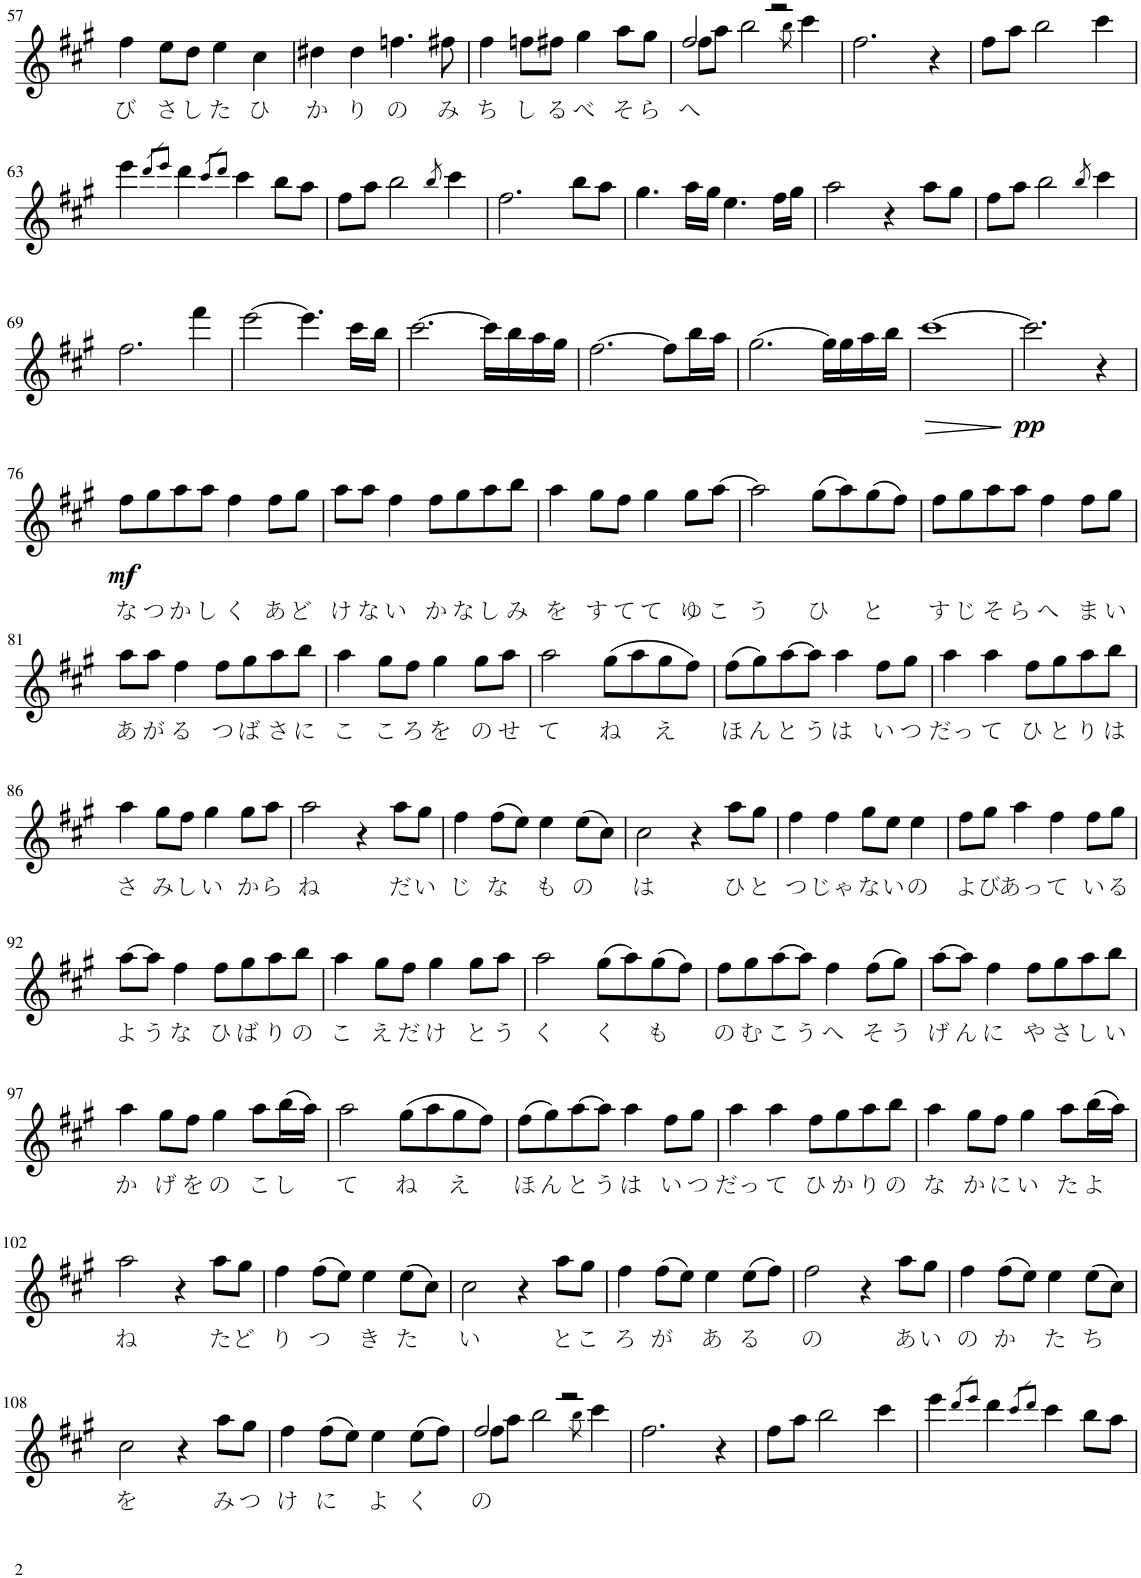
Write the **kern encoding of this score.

**kern	**text	**dynam
*part1	*part1	*part1
*staff1	*staff1	*staff1
*I"口琴	*	*
!!LO:PB:g=z
*clefG2	*	*
*k[f#c#g#]	*	*
*M4/4	*	*
=57	=57	=57
!	!LO:LY:b	!
4ff#\	び	.
!	!LO:LY:b	!
8ee\L	さ	.
!	!LO:LY:b	!
8dd\J	し	.
!	!LO:LY:b	!
4ee\	た	.
!	!LO:LY:b	!
4cc#\	ひ	.
=58	=58	=58
!	!LO:LY:b	!
4dd#X\	か	.
!	!LO:LY:b	!
4dd#\	り	.
!	!LO:LY:b	!
4.ffn\	の	.
!	!LO:LY:b	!
8ff#X\	み	.
=59	=59	=59
!	!LO:LY:b	!
4ff#\	ち	.
!	!LO:LY:b	!
8ffn\L	し	.
!	!LO:LY:b	!
8ff#X\J	る	.
!	!LO:LY:b	!
4gg#\	べ	.
!	!LO:LY:b	!
8aa\L	そ	.
!	!LO:LY:b	!
8gg#\J	ら	.
=60	=60	=60
!	!LO:LY:b	!
*^	*	*
2ff#/	8ff#\L	へ	.
.	8aa\J	.	.
.	2bb\	.	.
2r	.	.	.
.	8qbb\	.	.
.	4ccc#\	.	.
*v	*v	*	*
=61	=61	=61
2.ff#\	.	.
4r	.	.
=62	=62	=62
8ff#\L	.	.
8aa\J	.	.
2bb\	.	.
4ccc#\	.	.
!!LO:LB:g=z
=63	=63	=63
4eee\	.	.
8qddd/L	.	.
8qeee/J	.	.
4ddd\	.	.
8qccc#/L	.	.
8qddd/J	.	.
4ccc#\	.	.
8bb\L	.	.
8aa\J	.	.
=64	=64	=64
8ff#\L	.	.
8aa\J	.	.
2bb\	.	.
8qbb/	.	.
4ccc#\	.	.
=65	=65	=65
2.ff#\	.	.
8bb\L	.	.
8aa\J	.	.
=66	=66	=66
4.gg#\	.	.
16aa\LL	.	.
16gg#\JJ	.	.
4.ee\	.	.
16ff#\LL	.	.
16gg#\JJ	.	.
=67	=67	=67
2aa\	.	.
4r	.	.
8aa\L	.	.
8gg#\J	.	.
=68	=68	=68
8ff#\L	.	.
8aa\J	.	.
2bb\	.	.
8qbb/	.	.
4ccc#\	.	.
!!LO:LB:g=z
=69	=69	=69
2.ff#\	.	.
4fff#\	.	.
=70	=70	=70
[2eee\	.	.
4.eee\]	.	.
16ccc#\LL	.	.
16bb\JJ	.	.
=71	=71	=71
[2.ccc#\	.	.
16ccc#\LL]	.	.
16bb\	.	.
16aa\	.	.
16gg#\JJ	.	.
=72	=72	=72
[2.ff#\	.	.
8ff#\L]	.	.
16bb\L	.	.
16aa\JJ	.	.
=73	=73	=73
[2.gg#\	.	.
16gg#\LL]	.	.
16gg#\	.	.
16aa\	.	.
16bb\JJ	.	.
=74	=74	=74
!	!	!LO:HP:b
[1ccc#	.	>
.	.	]
=75	=75	=75
!	!	!LO:DY:b
2.ccc#\]	.	pp
4r	.	.
!!LO:LB:g=z
=76	=76	=76
!	!LO:LY:b	!LO:DY:b
8ff#\L	な	mf
!	!LO:LY:b	!
8gg#\	つ	.
!	!LO:LY:b	!
8aa\	か	.
!	!LO:LY:b	!
8aa\J	し	.
!	!LO:LY:b	!
4ff#\	く	.
!	!LO:LY:b	!
8ff#\L	あ	.
!	!LO:LY:b	!
8gg#\J	ど	.
=77	=77	=77
!	!LO:LY:b	!
8aa\L	け	.
!	!LO:LY:b	!
8aa\J	な	.
!	!LO:LY:b	!
4ff#\	い	.
!	!LO:LY:b	!
8ff#\L	か	.
!	!LO:LY:b	!
8gg#\	な	.
!	!LO:LY:b	!
8aa\	し	.
!	!LO:LY:b	!
8bb\J	み	.
=78	=78	=78
!	!LO:LY:b	!
4aa\	を	.
!	!LO:LY:b	!
8gg#\L	す	.
!	!LO:LY:b	!
8ff#\J	て	.
!	!LO:LY:b	!
4gg#\	て	.
!	!LO:LY:b	!
8gg#\L	ゆ	.
!	!LO:LY:b	!
[8aa\J	こ	.
=79	=79	=79
!	!LO:LY:b	!
2aa\]	う	.
!	!LO:LY:b	!
(8gg#\L	ひ	.
8aa\)	.	.
!	!LO:LY:b	!
(8gg#\	と	.
8ff#\J)	.	.
=80	=80	=80
!	!LO:LY:b	!
8ff#\L	す	.
!	!LO:LY:b	!
8gg#\	じ	.
!	!LO:LY:b	!
8aa\	そ	.
!	!LO:LY:b	!
8aa\J	ら	.
!	!LO:LY:b	!
4ff#\	へ	.
!	!LO:LY:b	!
8ff#\L	ま	.
!	!LO:LY:b	!
8gg#\J	い	.
!!LO:LB:g=z
=81	=81	=81
!	!LO:LY:b	!
8aa\L	あ	.
!	!LO:LY:b	!
8aa\J	が	.
!	!LO:LY:b	!
4ff#\	る	.
!	!LO:LY:b	!
8ff#\L	つ	.
!	!LO:LY:b	!
8gg#\	ば	.
!	!LO:LY:b	!
8aa\	さ	.
!	!LO:LY:b	!
8bb\J	に	.
=82	=82	=82
!	!LO:LY:b	!
4aa\	こ	.
!	!LO:LY:b	!
8gg#\L	こ	.
!	!LO:LY:b	!
8ff#\J	ろ	.
!	!LO:LY:b	!
4gg#\	を	.
!	!LO:LY:b	!
8gg#\L	の	.
!	!LO:LY:b	!
8aa\J	せ	.
=83	=83	=83
!	!LO:LY:b	!
2aa\	て	.
!	!LO:LY:b	!
(8gg#\L	ね	.
8aa\	.	.
!	!LO:LY:b	!
8gg#\	え	.
8ff#\J)	.	.
=84	=84	=84
!	!LO:LY:b	!
(8ff#\L	ほ	.
!	!LO:LY:b	!
8gg#\)	ん	.
!	!LO:LY:b	!
[8aa\	と	.
!	!LO:LY:b	!
8aa\J]	う	.
!	!LO:LY:b	!
4aa\	は	.
!	!LO:LY:b	!
8ff#\L	い	.
!	!LO:LY:b	!
8gg#\J	つ	.
=85	=85	=85
!	!LO:LY:b	!
4aa\	だっ	.
!	!LO:LY:b	!
4aa\	て	.
!	!LO:LY:b	!
8ff#\L	ひ	.
!	!LO:LY:b	!
8gg#\	と	.
!	!LO:LY:b	!
8aa\	り	.
!	!LO:LY:b	!
8bb\J	は	.
!!LO:LB:g=z
=86	=86	=86
!	!LO:LY:b	!
4aa\	さ	.
!	!LO:LY:b	!
8gg#\L	み	.
!	!LO:LY:b	!
8ff#\J	し	.
!	!LO:LY:b	!
4gg#\	い	.
!	!LO:LY:b	!
8gg#\L	か	.
!	!LO:LY:b	!
8aa\J	ら	.
=87	=87	=87
!	!LO:LY:b	!
2aa\	ね	.
4r	.	.
!	!LO:LY:b	!
8aa\L	だ	.
!	!LO:LY:b	!
8gg#\J	い	.
=88	=88	=88
!	!LO:LY:b	!
4ff#\	じ	.
!	!LO:LY:b	!
(8ff#\L	な	.
8ee\J)	.	.
!	!LO:LY:b	!
4ee\	も	.
!	!LO:LY:b	!
(8ee\L	の	.
8cc#\J)	.	.
=89	=89	=89
!	!LO:LY:b	!
2cc#\	は	.
4r	.	.
!	!LO:LY:b	!
8aa\L	ひ	.
!	!LO:LY:b	!
8gg#\J	と	.
=90	=90	=90
!	!LO:LY:b	!
4ff#\	つ	.
!	!LO:LY:b	!
4ff#\	じゃ	.
!	!LO:LY:b	!
8gg#\L	な	.
!	!LO:LY:b	!
8ee\J	い	.
!	!LO:LY:b	!
4ee\	の	.
=91	=91	=91
!	!LO:LY:b	!
8ff#\L	よ	.
!	!LO:LY:b	!
8gg#\J	び	.
!	!LO:LY:b	!
4aa\	あっ	.
!	!LO:LY:b	!
4ff#\	て	.
!	!LO:LY:b	!
8ff#\L	い	.
!	!LO:LY:b	!
8gg#\J	る	.
!!LO:LB:g=z
=92	=92	=92
!	!LO:LY:b	!
[8aa\L	よ	.
!	!LO:LY:b	!
8aa\J]	う	.
!	!LO:LY:b	!
4ff#\	な	.
!	!LO:LY:b	!
8ff#\L	ひ	.
!	!LO:LY:b	!
8gg#\	ば	.
!	!LO:LY:b	!
8aa\	り	.
!	!LO:LY:b	!
8bb\J	の	.
=93	=93	=93
!	!LO:LY:b	!
4aa\	こ	.
!	!LO:LY:b	!
8gg#\L	え	.
!	!LO:LY:b	!
8ff#\J	だ	.
!	!LO:LY:b	!
4gg#\	け	.
!	!LO:LY:b	!
8gg#\L	と	.
!	!LO:LY:b	!
8aa\J	う	.
=94	=94	=94
!	!LO:LY:b	!
2aa\	く	.
!	!LO:LY:b	!
(8gg#\L	く	.
8aa\)	.	.
!	!LO:LY:b	!
(8gg#\	も	.
8ff#\J)	.	.
=95	=95	=95
!	!LO:LY:b	!
8ff#\L	の	.
!	!LO:LY:b	!
8gg#\	む	.
!	!LO:LY:b	!
[8aa\	こ	.
!	!LO:LY:b	!
8aa\J]	う	.
!	!LO:LY:b	!
4ff#\	へ	.
!	!LO:LY:b	!
(8ff#\L	そ	.
!	!LO:LY:b	!
8gg#\J)	う	.
=96	=96	=96
!	!LO:LY:b	!
[8aa\L	げ	.
!	!LO:LY:b	!
8aa\J]	ん	.
!	!LO:LY:b	!
4ff#\	に	.
!	!LO:LY:b	!
8ff#\L	や	.
!	!LO:LY:b	!
8gg#\	さ	.
!	!LO:LY:b	!
8aa\	し	.
!	!LO:LY:b	!
8bb\J	い	.
!!LO:LB:g=z
=97	=97	=97
!	!LO:LY:b	!
4aa\	か	.
!	!LO:LY:b	!
8gg#\L	げ	.
!	!LO:LY:b	!
8ff#\J	を	.
!	!LO:LY:b	!
4gg#\	の	.
!	!LO:LY:b	!
8aa\L	こ	.
!	!LO:LY:b	!
(16bb\L	し	.
16aa\JJ)	.	.
=98	=98	=98
!	!LO:LY:b	!
2aa\	て	.
!	!LO:LY:b	!
(8gg#\L	ね	.
8aa\	.	.
!	!LO:LY:b	!
8gg#\	え	.
8ff#\J)	.	.
=99	=99	=99
!	!LO:LY:b	!
(8ff#\L	ほ	.
!	!LO:LY:b	!
8gg#\)	ん	.
!	!LO:LY:b	!
[8aa\	と	.
!	!LO:LY:b	!
8aa\J]	う	.
!	!LO:LY:b	!
4aa\	は	.
!	!LO:LY:b	!
8ff#\L	い	.
!	!LO:LY:b	!
8gg#\J	つ	.
=100	=100	=100
!	!LO:LY:b	!
4aa\	だっ	.
!	!LO:LY:b	!
4aa\	て	.
!	!LO:LY:b	!
8ff#\L	ひ	.
!	!LO:LY:b	!
8gg#\	か	.
!	!LO:LY:b	!
8aa\	り	.
!	!LO:LY:b	!
8bb\J	の	.
=101	=101	=101
!	!LO:LY:b	!
4aa\	な	.
!	!LO:LY:b	!
8gg#\L	か	.
!	!LO:LY:b	!
8ff#\J	に	.
!	!LO:LY:b	!
4gg#\	い	.
!	!LO:LY:b	!
8aa\L	た	.
!	!LO:LY:b	!
(16bb\L	よ	.
16aa\JJ)	.	.
!!LO:LB:g=z
=102	=102	=102
!	!LO:LY:b	!
2aa\	ね	.
4r	.	.
!	!LO:LY:b	!
8aa\L	た	.
!	!LO:LY:b	!
8gg#\J	ど	.
=103	=103	=103
!	!LO:LY:b	!
4ff#\	り	.
!	!LO:LY:b	!
(8ff#\L	つ	.
8ee\J)	.	.
!	!LO:LY:b	!
4ee\	き	.
!	!LO:LY:b	!
(8ee\L	た	.
8cc#\J)	.	.
=104	=104	=104
!	!LO:LY:b	!
2cc#\	い	.
4r	.	.
!	!LO:LY:b	!
8aa\L	と	.
!	!LO:LY:b	!
8gg#\J	こ	.
=105	=105	=105
!	!LO:LY:b	!
4ff#\	ろ	.
!	!LO:LY:b	!
(8ff#\L	が	.
8ee\J)	.	.
!	!LO:LY:b	!
4ee\	あ	.
!	!LO:LY:b	!
(8ee\L	る	.
8ff#\J)	.	.
=106	=106	=106
!	!LO:LY:b	!
2ff#\	の	.
4r	.	.
!	!LO:LY:b	!
8aa\L	あ	.
!	!LO:LY:b	!
8gg#\J	い	.
=107	=107	=107
!	!LO:LY:b	!
4ff#\	の	.
!	!LO:LY:b	!
(8ff#\L	か	.
8ee\J)	.	.
!	!LO:LY:b	!
4ee\	た	.
!	!LO:LY:b	!
(8ee\L	ち	.
8cc#\J)	.	.
!!LO:LB:g=z
=108	=108	=108
!	!LO:LY:b	!
2cc#\	を	.
4r	.	.
!	!LO:LY:b	!
8aa\L	み	.
!	!LO:LY:b	!
8gg#\J	つ	.
=109	=109	=109
!	!LO:LY:b	!
4ff#\	け	.
!	!LO:LY:b	!
(8ff#\L	に	.
8ee\J)	.	.
!	!LO:LY:b	!
4ee\	よ	.
!	!LO:LY:b	!
(8ee\L	く	.
8ff#\J)	.	.
=110	=110	=110
!	!LO:LY:b	!
*^	*	*
2ff#/	8ff#\L	の	.
.	8aa\J	.	.
.	2bb\	.	.
2r	.	.	.
.	8qbb\	.	.
.	4ccc#\	.	.
*v	*v	*	*
=111	=111	=111
2.ff#\	.	.
4r	.	.
=112	=112	=112
8ff#\L	.	.
8aa\J	.	.
2bb\	.	.
4ccc#\	.	.
=113	=113	=113
4eee\	.	.
8qddd/L	.	.
8qeee/J	.	.
4ddd\	.	.
8qccc#/L	.	.
8qddd/J	.	.
4ccc#\	.	.
8bb\L	.	.
8aa\J	.	.
=	=	=
*-	*-	*-
